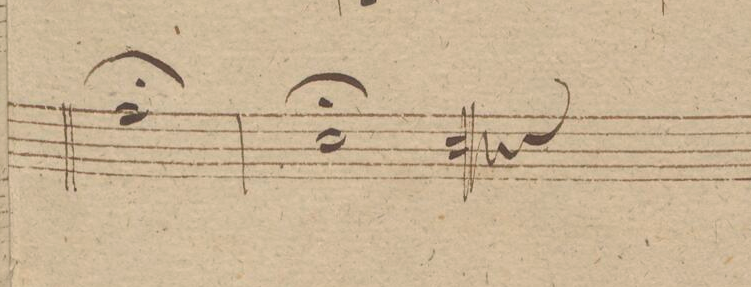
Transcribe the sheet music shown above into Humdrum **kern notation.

**kern	**dynam
*I"Fagotto 1mo	*
*clefF4	*
*k[f#]	*
*met(c|)	*
*M2/2	*
1A\;	.
=315	=315
1E\;	.
==	==
*-	*-
